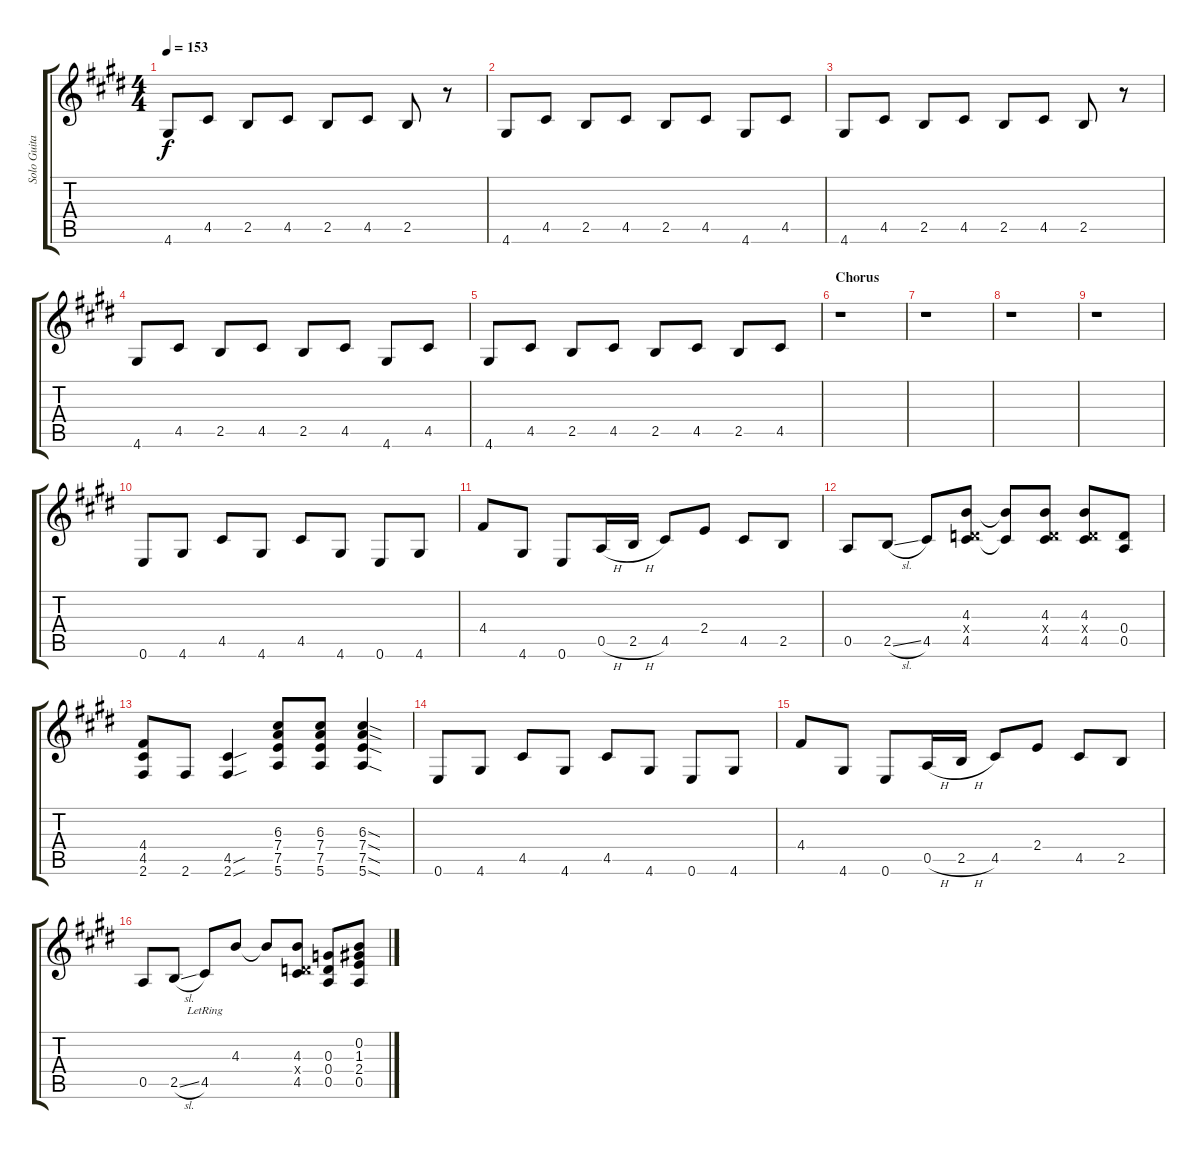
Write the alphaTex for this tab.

\track ("Solo Guitar" "Solo Guita") {instrument electricguitarjazz}
\staff {score tabs}
\tuning (E4 B3 G3 D3 A2 E2) {hide}
\ts (4 4)
\tempo 153
\clef g2
\ks e
4.6.8{dy f} 4.5.8 2.5.8 4.5.8 2.5.8 4.5.8 2.5.8 r.8 |
4.6.8 4.5.8 2.5.8 4.5.8 2.5.8 4.5.8 4.6.8 4.5.8 |
4.6.8 4.5.8 2.5.8 4.5.8 2.5.8 4.5.8 2.5.8 r.8 |
4.6.8 4.5.8 2.5.8 4.5.8 2.5.8 4.5.8 4.6.8 4.5.8 |
4.6.8 4.5.8 2.5.8 4.5.8 2.5.8 4.5.8 2.5.8 4.5.8 |
\section ("" "Chorus")
r.1 |
r.1 |
r.1 |
r.1 |
0.6.8 4.6.8 4.5.8 4.6.8 4.5.8 4.6.8 0.6.8 4.6.8 |
4.4.8 4.6.8 0.6.8 0.5{h}.16 2.5{h}.16 4.5.8 2.4.8 4.5.8 2.5.8 |
0.5.8 2.5{sl}.8 4.5.8 (4.3 0.4{x} 4.5).8 (4.3{t} 4.5{t}).8 (4.3 0.4{x} 4.5).8 (4.3 0.4{x} 4.5).8 (0.4 0.5).8 |
(4.4 4.5 2.6).8 2.6.8 (4.5{sou} 2.6{sou}).4 (6.3 7.4 7.5 5.6).8 (6.3 7.4 7.5 5.6).8 (6.3{sod} 7.4{sod} 7.5{sod} 5.6{sod}).4 |
0.6.8{instrument distortionguitar} 4.6.8 4.5.8 4.6.8 4.5.8 4.6.8 0.6.8 4.6.8 |
4.4.8 4.6.8 0.6.8 0.5{h}.16 2.5{h}.16 4.5.8 2.4.8 4.5.8 2.5.8 |
0.5.8 2.5{sl}.8 4.5{lr}.8 4.3.8 4.3{t}.8 (4.3 0.4{x} 4.5).8 (0.3 0.4 0.5).8 (0.2 1.3 2.4 0.5).8
